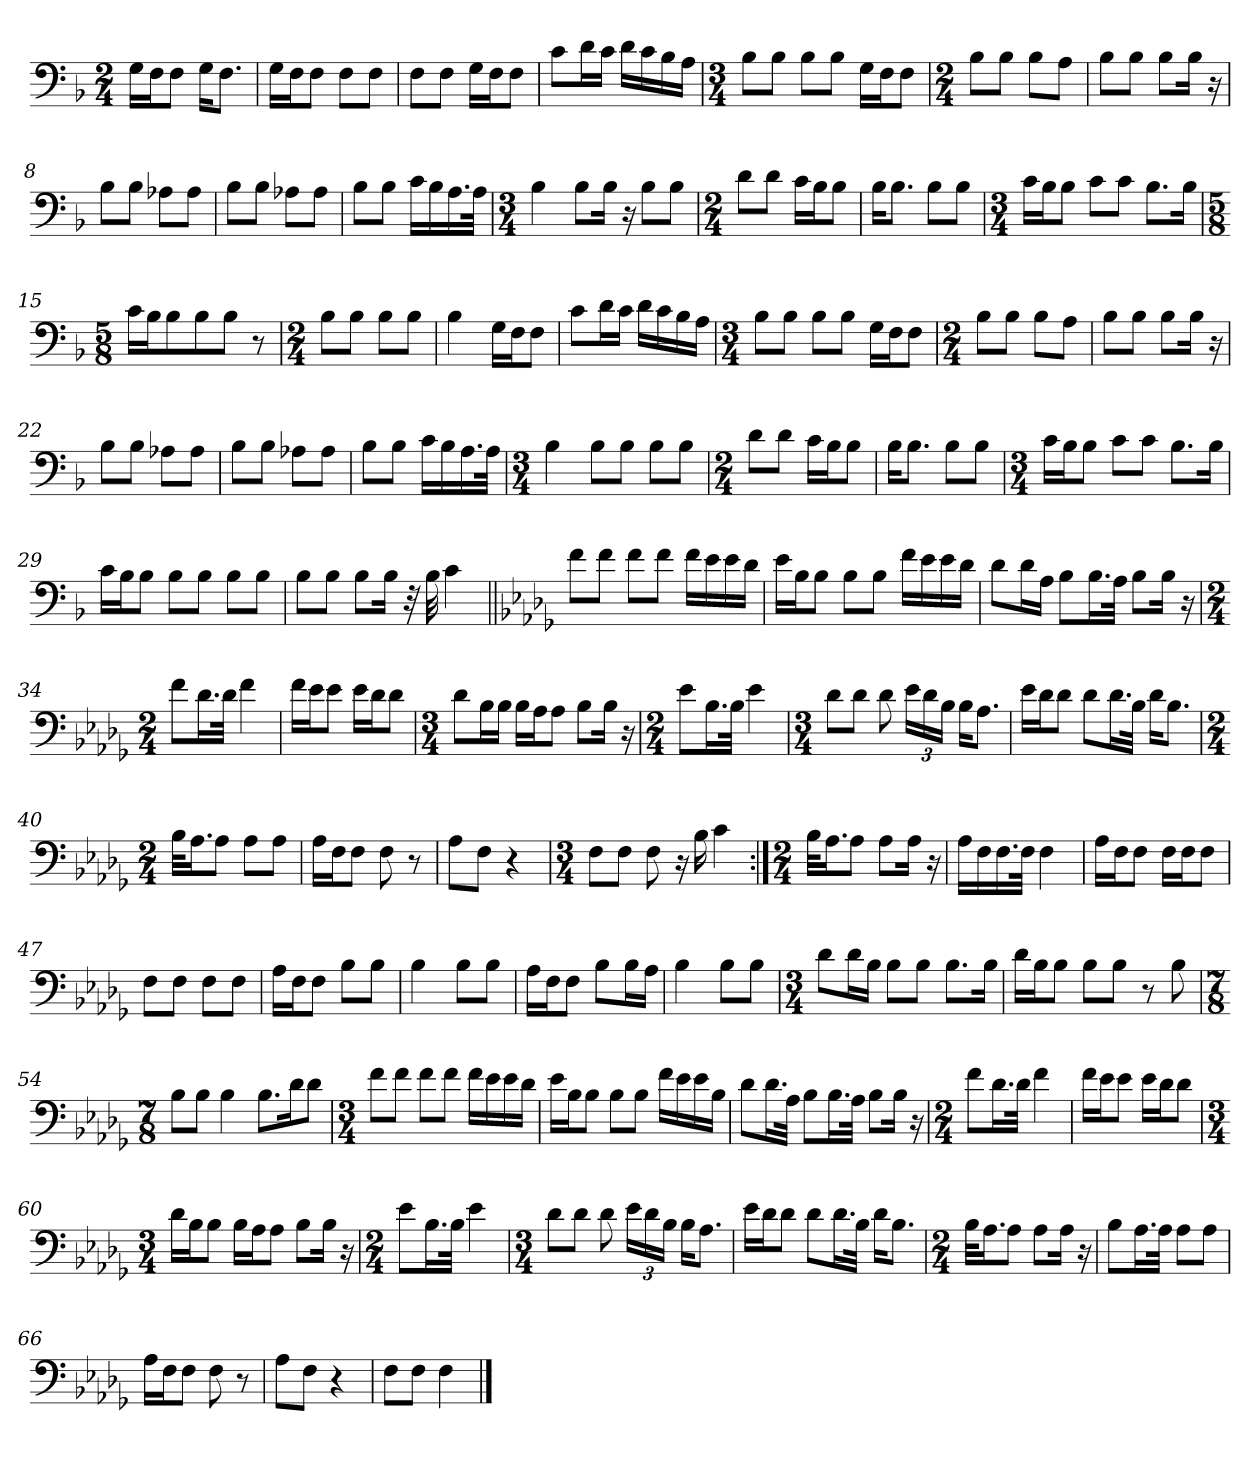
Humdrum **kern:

**kern
*part1
*staff1
*clefF4
*k[b-]
*M2/4
=1
16G\LL
16F\J
8F\J
16G\KL
8.F\J
=2
16G\LL
16F\J
8F\J
8F\L
8F\J
=3
8F\L
8F\J
16G\LL
16F\J
8F\J
=4
8c\L
16d\L
16c\JJ
16d\LL
16c\
16B-\
16A\JJ
=5
*M3/4
8B-\L
8B-\J
8B-\L
8B-\J
16G\LL
16F\J
8F\J
=6
*M2/4
8B-\L
8B-\J
8B-\L
8A\J
=7
8B-\L
8B-\J
8B-\L
16B-\Jk
16r
=8
8B-\L
8B-\J
8A-X\L
8A-\J
=9
8B-\L
8B-\J
8A-X\L
8A-\J
=10
8B-\L
8B-\J
16c\LL
16B-\
16.A\
32A\JJk
=11
*M3/4
4B-\
8B-\L
16B-\Jk
16r
8B-\L
8B-\J
=12
*M2/4
8d\L
8d\J
16c\LL
16B-\J
8B-\J
=13
16B-\KL
8.B-\J
8B-\L
8B-\J
=14
*M3/4
16c\LL
16B-\J
8B-\J
8c\L
8c\J
8.B-\L
16B-\Jk
=15
*M5/8
16c\LL
16B-\J
8B-\
8B-\
8B-\J
8r
=16
*M2/4
8B-\L
8B-\J
8B-\L
8B-\J
=17
4B-\
16G\LL
16F\J
8F\J
=18
8c\L
16d\L
16c\JJ
16d\LL
16c\
16B-\
16A\JJ
=19
*M3/4
8B-\L
8B-\J
8B-\L
8B-\J
16G\LL
16F\J
8F\J
=20
*M2/4
8B-\L
8B-\J
8B-\L
8A\J
=21
8B-\L
8B-\J
8B-\L
16B-\Jk
16r
=22
8B-\L
8B-\J
8A-X\L
8A-\J
=23
8B-\L
8B-\J
8A-X\L
8A-\J
=24
8B-\L
8B-\J
16c\LL
16B-\
16.A\
32A\JJk
=25
*M3/4
4B-\
8B-\L
8B-\J
8B-\L
8B-\J
=26
*M2/4
8d\L
8d\J
16c\LL
16B-\J
8B-\J
=27
16B-\KL
8.B-\J
8B-\L
8B-\J
=28
*M3/4
16c\LL
16B-\J
8B-\J
8c\L
8c\J
8.B-\L
16B-\Jk
=29
16c\LL
16B-\J
8B-\J
8B-\L
8B-\J
8B-\L
8B-\J
=30
8B-\L
8B-\J
8B-\L
16B-\Jk
32r
32B-\
4c\
=||
*k[b-e-a-d-g-]
8f\L
8f\J
8f\L
8f\J
16f\LL
16e-\
16e-\
16d-\JJ
=32
16e-\LL
16B-\J
8B-\J
8B-\L
8B-\J
16f\LL
16e-\
16e-\
16d-\JJ
=33
8d-\L
16d-\L
16A-\JJ
8B-\L
16.B-\L
32A-\JJk
8B-\L
16B-\Jk
16r
=34
*M2/4
8f\L
16.d-\L
32d-\JJk
4f\
=35
16f\LL
16e-\J
8e-\J
16e-\LL
16d-\J
8d-\J
=36
*M3/4
8d-\L
16B-\L
16B-\JJ
16B-\LL
16A-\J
8A-\J
8B-\L
16B-\Jk
16r
=37
*M2/4
8e-\L
16.B-\L
32B-\JJk
4e-\
=38
*M3/4
8d-\L
8d-\J
8d-\
24e-\LL
24d-\
24B-\JJ
16B-\KL
8.A-\J
=39
16e-\LL
16d-\J
8d-\J
8d-\L
16.d-\L
32B-\JJk
16d-\KL
8.B-\J
=40
*M2/4
32B-\KLL
16.A-\J
8A-\J
8A-\L
8A-\J
=41
16A-\LL
16F\J
8F\J
8F\
8r
=42
8A-\L
8F\J
4r
=43
*M3/4
8F\L
8F\J
8F\
16r
16B-\
4c\
=44:|!
*M2/4
32B-\KLL
16.A-\J
8A-\J
8A-\L
16A-\Jk
16r
=45
16A-\LL
16F\
16.F\
32F\JJk
4F\
=46
16A-\LL
16F\J
8F\J
16F\LL
16F\J
8F\J
=47
8F\L
8F\J
8F\L
8F\J
=48
16A-\LL
16F\J
8F\J
8B-\L
8B-\J
=49
4B-\
8B-\L
8B-\J
=50
16A-\LL
16F\J
8F\J
8B-\L
16B-\L
16A-\JJ
=51
4B-\
8B-\L
8B-\J
=52
*M3/4
8d-\L
16d-\L
16B-\JJ
8B-\L
8B-\J
8.B-\L
16B-\Jk
=53
16d-\LL
16B-\J
8B-\J
8B-\L
8B-\J
8r
8B-\
=54
*M7/8
8B-\L
8B-\J
4B-\
8.B-\L
16d-\K
8d-\J
=55
*M3/4
8f\L
8f\J
8f\L
8f\J
16f\LL
16e-\
16e-\
16d-\JJ
=56
16e-\LL
16B-\J
8B-\J
8B-\L
8B-\J
16f\LL
16e-\
16e-\
16B-\JJ
=57
8d-\L
16.d-\L
32A-\JJk
8B-\L
16.B-\L
32A-\JJk
8B-\L
16B-\Jk
16r
=58
*M2/4
8f\L
16.d-\L
32d-\JJk
4f\
=59
16f\LL
16e-\J
8e-\J
16e-\LL
16d-\J
8d-\J
=60
*M3/4
16d-\LL
16B-\J
8B-\J
16B-\LL
16A-\J
8A-\J
8B-\L
16B-\Jk
16r
=61
*M2/4
8e-\L
16.B-\L
32B-\JJk
4e-\
=62
*M3/4
8d-\L
8d-\J
8d-\
24e-\LL
24d-\
24B-\JJ
16B-\KL
8.A-\J
=63
16e-\LL
16d-\J
8d-\J
8d-\L
16.d-\L
32B-\JJk
16d-\KL
8.B-\J
=64
*M2/4
32B-\KLL
16.A-\J
8A-\J
8A-\L
16A-\Jk
16r
=65
8B-\L
16.A-\L
32A-\JJk
8A-\L
8A-\J
=66
16A-\LL
16F\J
8F\J
8F\
8r
=67
8A-\L
8F\J
4r
=68
8F\L
8F\J
4F\
==
*-
